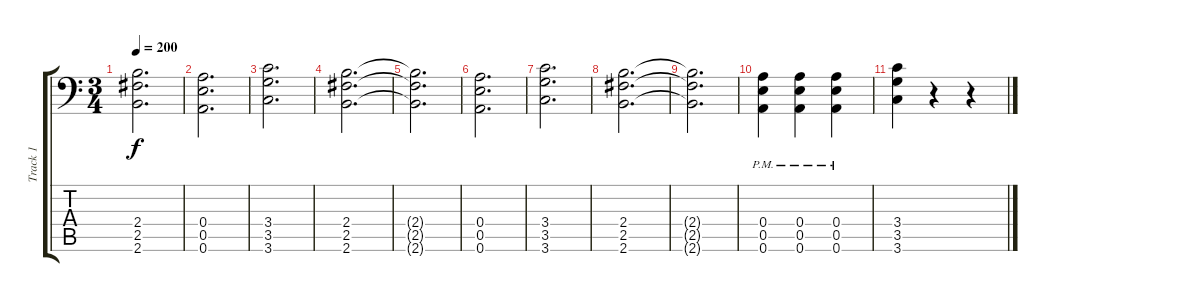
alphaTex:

\track ("Track 1" "Track 1") {instrument overdrivenguitar}
\staff {score tabs}
\tuning (B3 Gb3 D3 A2 E2 A1) {hide}
\ts (3 4)
\tempo 200
\clef f4
\ks c
(2.4{t} 2.5{t} 2.6{t}).2{d dy f} |
(0.4 0.5 0.6).2{d} |
(3.4 3.5 3.6).2{d} |
(2.4 2.5 2.6).2{d} |
(2.4{t} 2.5{t} 2.6{t}).2{d} |
(0.4 0.5 0.6).2{d} |
(3.4 3.5 3.6).2{d} |
(2.4 2.5 2.6).2{d} |
(2.4{t} 2.5{t} 2.6{t}).2{d} |
(0.4{pm} 0.5{pm} 0.6{pm}).4 (0.4{pm} 0.5{pm} 0.6{pm}).4 (0.4{pm} 0.5{pm} 0.6{pm}).4 |
(3.4 3.5 3.6).4 r.4 r.4
